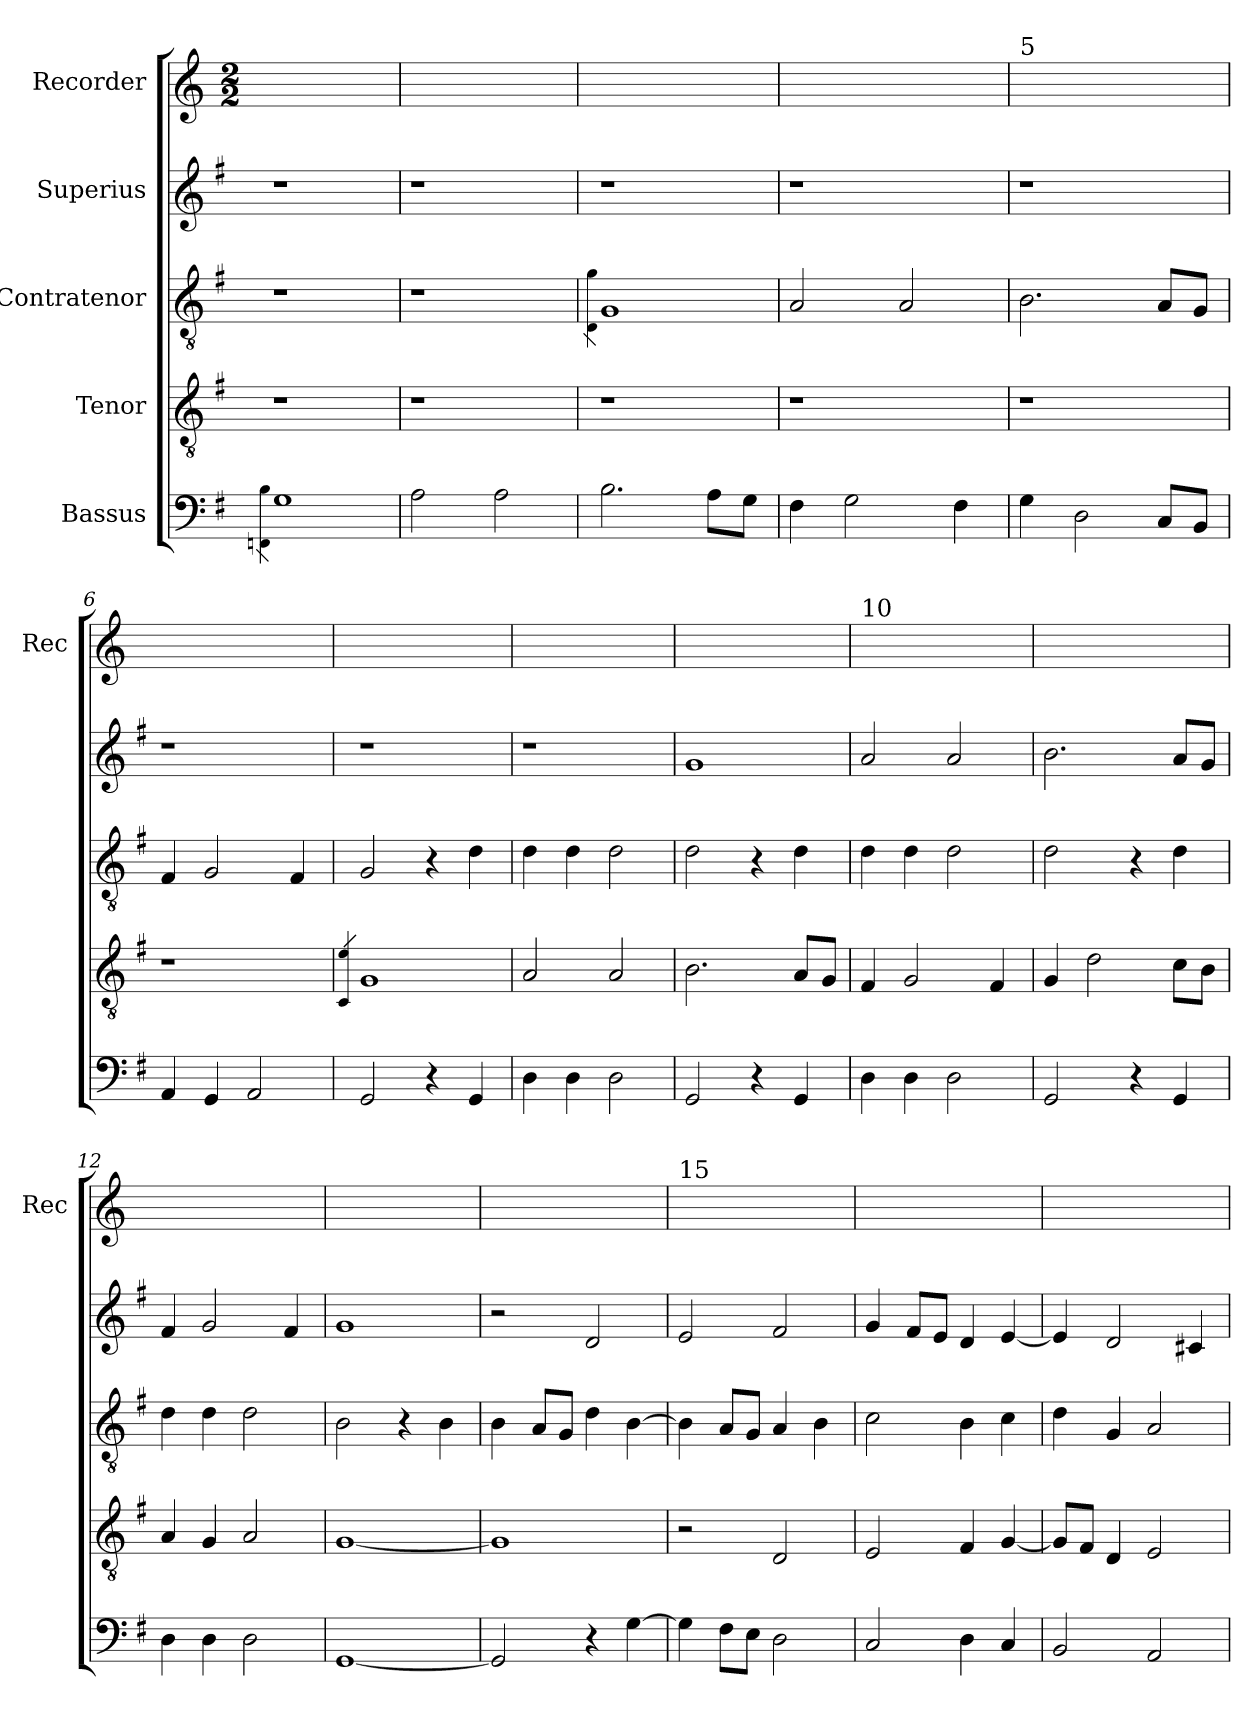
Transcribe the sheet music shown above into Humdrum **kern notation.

**kern	**kern	**kern	**kern	**kern
*part5	*part4	*part3	*part2	*part1
*staff5	*staff4	*staff3	*staff2	*staff1
*I"Bassus	*I"Tenor	*I"Contratenor	*I"Superius	*I"Recorder
*	*	*	*	*I'Rec
*clefF4	*clefGv2	*clefGv2	*clefG2	*clefG2
*k[f#]	*k[f#]	*k[f#]	*k[f#]	*k[]
*	*	*	*	*M2/2
=1	=1	=1	=1	=1
4qFFn 4qB	.	.	.	.
1G	1r	1r	1r	1ryy
=2	=2	=2	=2	=2
2A\	1r	1r	1r	1ryy
2A\	.	.	.	.
=3	=3	=3	=3	=3
.	.	4qD 4qg	.	.
2.B\	1r	1G	1r	1ryy
8A\L	.	.	.	.
8G\J	.	.	.	.
=4	=4	=4	=4	=4
4F#\	1r	2A/	1r	1ryy
2G\	.	.	.	.
.	.	2A/	.	.
4F#\	.	.	.	.
=5	=5	=5	=5	=5
!	!	!	!	!LO:TX:a:t=5
4G\	1r	2.B\	1r	1ryy
2D\	.	.	.	.
8C/L	.	8A/L	.	.
8BB/J	.	8G/J	.	.
=6	=6	=6	=6	=6
4AA/	1r	4F#/	1r	1ryy
4GG/	.	2G/	.	.
2AA/	.	.	.	.
.	.	4F#/	.	.
=7	=7	=7	=7	=7
.	4qC 4qe	.	.	.
2GG/	1G	2G/	1r	1ryy
4r	.	4r	.	.
4GG/	.	4d\	.	.
!!LO:LB:g=z
=8	=8	=8	=8	=8
4D\	2A/	4d\	1r	1ryy
4D\	.	4d\	.	.
2D\	2A/	2d\	.	.
=9	=9	=9	=9	=9
2GG/	2.B\	2d\	1g	1ryy
4r	.	4r	.	.
4GG/	8A/L	4d\	.	.
.	8G/J	.	.	.
=10	=10	=10	=10	=10
!	!	!	!	!LO:TX:a:t=10
4D\	4F#/	4d\	2a/	1ryy
4D\	2G/	4d\	.	.
2D\	.	2d\	2a/	.
.	4F#/	.	.	.
=11	=11	=11	=11	=11
2GG/	4G/	2d\	2.b\	1ryy
.	2d\	.	.	.
4r	.	4r	.	.
4GG/	8c\L	4d\	8a/L	.
.	8B\J	.	8g/J	.
=12	=12	=12	=12	=12
4D\	4A/	4d\	4f#/	1ryy
4D\	4G/	4d\	2g/	.
2D\	2A/	2d\	.	.
.	.	.	4f#/	.
=13	=13	=13	=13	=13
[1GG	[1G	2B\	1g	1ryy
.	.	4r	.	.
.	.	4B\	.	.
=14	=14	=14	=14	=14
2GG/]	1G]	4B\	2r	1ryy
.	.	8A/L	.	.
.	.	8G/J	.	.
4r	.	4d\	2d/	.
[4G\	.	[4B\	.	.
!!LO:LB:g=z
=15	=15	=15	=15	=15
!	!	!	!	!LO:TX:a:t=15
4G\]	2r	4B\]	2e/	1ryy
8F#\L	.	8A/L	.	.
8E\J	.	8G/J	.	.
2D\	2D/	4A/	2f#/	.
.	.	4B\	.	.
=16	=16	=16	=16	=16
2C/	2E/	2c\	4g/	1ryy
.	.	.	8f#/L	.
.	.	.	8e/J	.
4D\	4F#/	4B\	4d/	.
4C/	[4G/	4c\	[4e/	.
=17	=17	=17	=17	=17
2BB/	8G/L]	4d\	4e/]	1ryy
.	8F#/J	.	.	.
.	4D/	4G/	2d/	.
2AA/	2E/	2A/	.	.
.	.	.	4c#X/	.
=	=	=	=	=
*-	*-	*-	*-	*-
